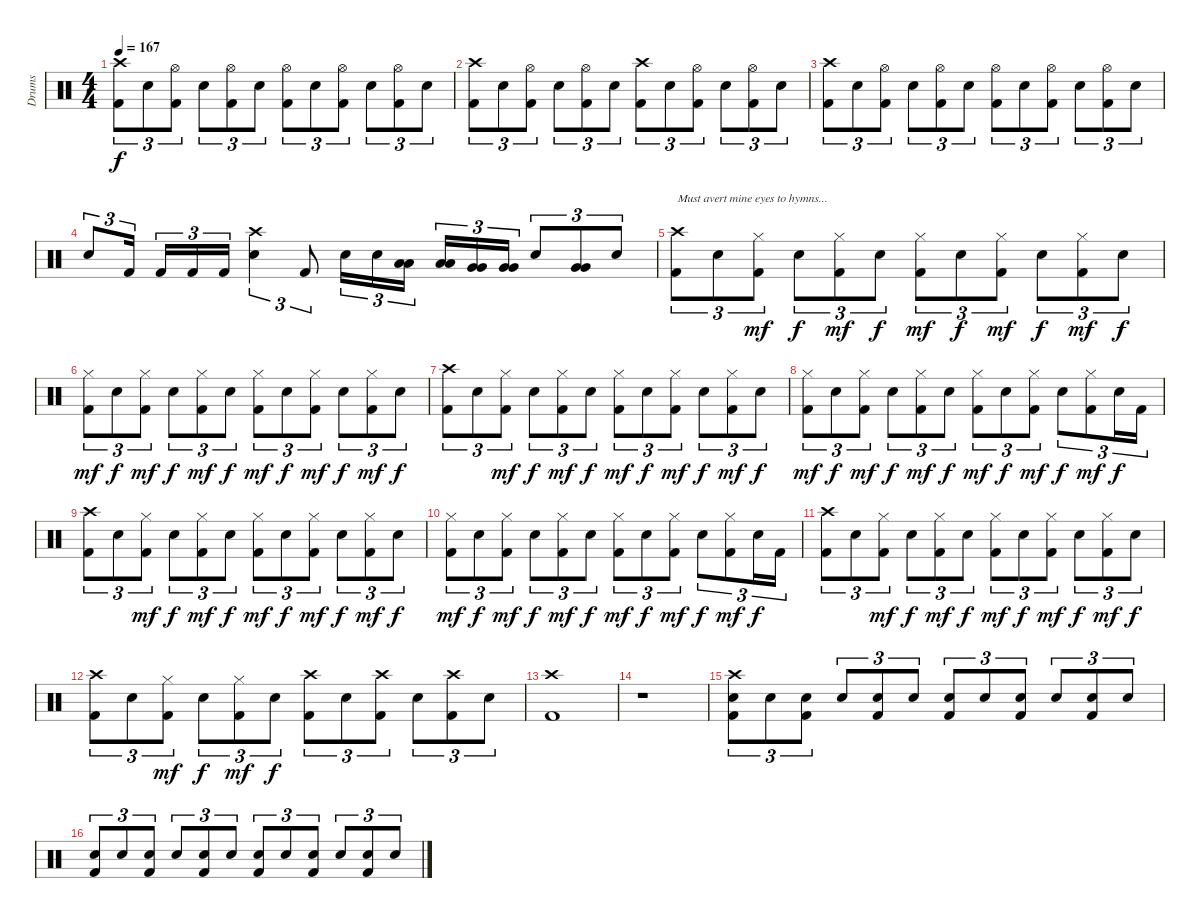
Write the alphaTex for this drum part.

\track ("Drums" "Drums") {instrument percussion}
\staff {score}
\articulation defaults
\ts (4 4)
\tempo 167
\clef neutral
\ks c
("Crash high (hit)" "Kick (hit) 2").8{tu (3 2) dy f} "Electric Snare (hit)".8{tu (3 2)} ("Hi-Hat (open)" "Kick (hit) 2").8{tu (3 2)} "Electric Snare (hit)".8{tu (3 2)} ("Hi-Hat (open)" "Kick (hit) 2").8{tu (3 2)} "Electric Snare (hit)".8{tu (3 2)} ("Hi-Hat (open)" "Kick (hit) 2").8{tu (3 2)} "Electric Snare (hit)".8{tu (3 2)} ("Hi-Hat (open)" "Kick (hit) 2").8{tu (3 2)} "Electric Snare (hit)".8{tu (3 2)} ("Hi-Hat (open)" "Kick (hit) 2").8{tu (3 2)} "Electric Snare (hit)".8{tu (3 2)} |
("Crash high (hit)" "Kick (hit) 2").8{tu (3 2)} "Electric Snare (hit)".8{tu (3 2)} ("Hi-Hat (open)" "Kick (hit) 2").8{tu (3 2)} "Electric Snare (hit)".8{tu (3 2)} ("Hi-Hat (open)" "Kick (hit) 2").8{tu (3 2)} "Electric Snare (hit)".8{tu (3 2)} ("Crash high (hit)" "Kick (hit) 2").8{tu (3 2)} "Electric Snare (hit)".8{tu (3 2)} ("Hi-Hat (open)" "Kick (hit) 2").8{tu (3 2)} "Electric Snare (hit)".8{tu (3 2)} ("Hi-Hat (open)" "Kick (hit) 2").8{tu (3 2)} "Electric Snare (hit)".8{tu (3 2)} |
("Crash high (hit)" "Kick (hit) 2").8{tu (3 2)} "Electric Snare (hit)".8{tu (3 2)} ("Hi-Hat (open)" "Kick (hit) 2").8{tu (3 2)} "Electric Snare (hit)".8{tu (3 2)} ("Hi-Hat (open)" "Kick (hit) 2").8{tu (3 2)} "Electric Snare (hit)".8{tu (3 2)} ("Hi-Hat (open)" "Kick (hit) 2").8{tu (3 2)} "Electric Snare (hit)".8{tu (3 2)} ("Hi-Hat (open)" "Kick (hit) 2").8{tu (3 2)} "Electric Snare (hit)".8{tu (3 2)} ("Hi-Hat (open)" "Kick (hit) 2").8{tu (3 2)} "Electric Snare (hit)".8{tu (3 2)} |
"Electric Snare (hit)".8{tu (3 2)} "Kick (hit) 2".16{tu (3 2)} "Kick (hit) 2".16{tu (3 2)} "Kick (hit) 2".16{tu (3 2)} "Kick (hit) 2".16{tu (3 2)} ("Crash high (hit)" "Electric Snare (hit)").4{tu (3 2)} "Kick (hit) 2".8{tu (3 2)} "Electric Snare (hit)".16{tu (3 2)} "Electric Snare (hit)".16{tu (3 2)} ("Low Tom (hit)" "Low Tom (hit)").16{tu (3 2)} ("Low Tom (hit)" "Low Tom (hit)").16{tu (3 2)} ("Very Low Tom (hit)" "Very Low Tom (hit)").16{tu (3 2)} ("Very Low Tom (hit)" "Very Low Tom (hit)").16{tu (3 2)} "Electric Snare (hit)".8{tu (3 2)} ("Very Low Tom (hit)" "Very Low Tom (hit)").8{tu (3 2)} "Electric Snare (hit)".8{tu (3 2)} |
("Crash high (hit)" "Kick (hit) 2").8{tu (3 2) txt "Must avert mine eyes to hymns..."} "Electric Snare (hit)".8{tu (3 2)} ("Hi-Hat (closed)" "Kick (hit) 2").8{tu (3 2) dy mf} "Electric Snare (hit)".8{tu (3 2) dy f} ("Hi-Hat (closed)" "Kick (hit) 2").8{tu (3 2) dy mf} "Electric Snare (hit)".8{tu (3 2) dy f} ("Hi-Hat (closed)" "Kick (hit) 2").8{tu (3 2) dy mf} "Electric Snare (hit)".8{tu (3 2) dy f} ("Hi-Hat (closed)" "Kick (hit) 2").8{tu (3 2) dy mf} "Electric Snare (hit)".8{tu (3 2) dy f} ("Hi-Hat (closed)" "Kick (hit) 2").8{tu (3 2) dy mf} "Electric Snare (hit)".8{tu (3 2) dy f} |
("Hi-Hat (closed)" "Kick (hit) 2").8{tu (3 2) dy mf} "Electric Snare (hit)".8{tu (3 2) dy f} ("Hi-Hat (closed)" "Kick (hit) 2").8{tu (3 2) dy mf} "Electric Snare (hit)".8{tu (3 2) dy f} ("Hi-Hat (closed)" "Kick (hit) 2").8{tu (3 2) dy mf} "Electric Snare (hit)".8{tu (3 2) dy f} ("Hi-Hat (closed)" "Kick (hit) 2").8{tu (3 2) dy mf} "Electric Snare (hit)".8{tu (3 2) dy f} ("Hi-Hat (closed)" "Kick (hit) 2").8{tu (3 2) dy mf} "Electric Snare (hit)".8{tu (3 2) dy f} ("Hi-Hat (closed)" "Kick (hit) 2").8{tu (3 2) dy mf} "Electric Snare (hit)".8{tu (3 2) dy f} |
("Crash high (hit)" "Kick (hit) 2").8{tu (3 2)} "Electric Snare (hit)".8{tu (3 2)} ("Hi-Hat (closed)" "Kick (hit) 2").8{tu (3 2) dy mf} "Electric Snare (hit)".8{tu (3 2) dy f} ("Hi-Hat (closed)" "Kick (hit) 2").8{tu (3 2) dy mf} "Electric Snare (hit)".8{tu (3 2) dy f} ("Hi-Hat (closed)" "Kick (hit) 2").8{tu (3 2) dy mf} "Electric Snare (hit)".8{tu (3 2) dy f} ("Hi-Hat (closed)" "Kick (hit) 2").8{tu (3 2) dy mf} "Electric Snare (hit)".8{tu (3 2) dy f} ("Hi-Hat (closed)" "Kick (hit) 2").8{tu (3 2) dy mf} "Electric Snare (hit)".8{tu (3 2) dy f} |
("Hi-Hat (closed)" "Kick (hit) 2").8{tu (3 2) dy mf} "Electric Snare (hit)".8{tu (3 2) dy f} ("Hi-Hat (closed)" "Kick (hit) 2").8{tu (3 2) dy mf} "Electric Snare (hit)".8{tu (3 2) dy f} ("Hi-Hat (closed)" "Kick (hit) 2").8{tu (3 2) dy mf} "Electric Snare (hit)".8{tu (3 2) dy f} ("Hi-Hat (closed)" "Kick (hit) 2").8{tu (3 2) dy mf} "Electric Snare (hit)".8{tu (3 2) dy f} ("Hi-Hat (closed)" "Kick (hit) 2").8{tu (3 2) dy mf} "Electric Snare (hit)".8{tu (3 2) dy f} ("Hi-Hat (closed)" "Kick (hit) 2").8{tu (3 2) dy mf} "Electric Snare (hit)".16{tu (3 2) dy f} "Kick (hit) 2".16{tu (3 2)} |
("Crash high (hit)" "Kick (hit) 2").8{tu (3 2)} "Electric Snare (hit)".8{tu (3 2)} ("Hi-Hat (closed)" "Kick (hit) 2").8{tu (3 2) dy mf} "Electric Snare (hit)".8{tu (3 2) dy f} ("Hi-Hat (closed)" "Kick (hit) 2").8{tu (3 2) dy mf} "Electric Snare (hit)".8{tu (3 2) dy f} ("Hi-Hat (closed)" "Kick (hit) 2").8{tu (3 2) dy mf} "Electric Snare (hit)".8{tu (3 2) dy f} ("Hi-Hat (closed)" "Kick (hit) 2").8{tu (3 2) dy mf} "Electric Snare (hit)".8{tu (3 2) dy f} ("Hi-Hat (closed)" "Kick (hit) 2").8{tu (3 2) dy mf} "Electric Snare (hit)".8{tu (3 2) dy f} |
("Hi-Hat (closed)" "Kick (hit) 2").8{tu (3 2) dy mf} "Electric Snare (hit)".8{tu (3 2) dy f} ("Hi-Hat (closed)" "Kick (hit) 2").8{tu (3 2) dy mf} "Electric Snare (hit)".8{tu (3 2) dy f} ("Hi-Hat (closed)" "Kick (hit) 2").8{tu (3 2) dy mf} "Electric Snare (hit)".8{tu (3 2) dy f} ("Hi-Hat (closed)" "Kick (hit) 2").8{tu (3 2) dy mf} "Electric Snare (hit)".8{tu (3 2) dy f} ("Hi-Hat (closed)" "Kick (hit) 2").8{tu (3 2) dy mf} "Electric Snare (hit)".8{tu (3 2) dy f} ("Hi-Hat (closed)" "Kick (hit) 2").8{tu (3 2) dy mf} "Electric Snare (hit)".16{tu (3 2) dy f} "Kick (hit) 2".16{tu (3 2)} |
("Crash high (hit)" "Kick (hit) 2").8{tu (3 2)} "Electric Snare (hit)".8{tu (3 2)} ("Hi-Hat (closed)" "Kick (hit) 2").8{tu (3 2) dy mf} "Electric Snare (hit)".8{tu (3 2) dy f} ("Hi-Hat (closed)" "Kick (hit) 2").8{tu (3 2) dy mf} "Electric Snare (hit)".8{tu (3 2) dy f} ("Hi-Hat (closed)" "Kick (hit) 2").8{tu (3 2) dy mf} "Electric Snare (hit)".8{tu (3 2) dy f} ("Hi-Hat (closed)" "Kick (hit) 2").8{tu (3 2) dy mf} "Electric Snare (hit)".8{tu (3 2) dy f} ("Hi-Hat (closed)" "Kick (hit) 2").8{tu (3 2) dy mf} "Electric Snare (hit)".8{tu (3 2) dy f} |
("Crash high (hit)" "Kick (hit) 2").8{tu (3 2)} "Electric Snare (hit)".8{tu (3 2)} ("Hi-Hat (closed)" "Kick (hit) 2").8{tu (3 2) dy mf} "Electric Snare (hit)".8{tu (3 2) dy f} ("Hi-Hat (closed)" "Kick (hit) 2").8{tu (3 2) dy mf} "Electric Snare (hit)".8{tu (3 2) dy f} ("Crash high (hit)" "Kick (hit) 2").8{tu (3 2)} "Electric Snare (hit)".8{tu (3 2)} ("Crash high (hit)" "Kick (hit) 2").8{tu (3 2)} "Electric Snare (hit)".8{tu (3 2)} ("Crash high (hit)" "Kick (hit) 2").8{tu (3 2)} "Electric Snare (hit)".8{tu (3 2)} |
("Crash high (hit)" "Kick (hit) 2").1 |
r.1 |
("Crash high (hit)" "Electric Snare (hit)" "Kick (hit) 2").8{tu (3 2)} "Electric Snare (hit)".8{tu (3 2)} ("Electric Snare (hit)" "Kick (hit) 2").8{tu (3 2)} "Electric Snare (hit)".8{tu (3 2)} ("Electric Snare (hit)" "Kick (hit) 2").8{tu (3 2)} "Electric Snare (hit)".8{tu (3 2)} ("Electric Snare (hit)" "Kick (hit) 2").8{tu (3 2)} "Electric Snare (hit)".8{tu (3 2)} ("Electric Snare (hit)" "Kick (hit) 2").8{tu (3 2)} "Electric Snare (hit)".8{tu (3 2)} ("Electric Snare (hit)" "Kick (hit) 2").8{tu (3 2)} "Electric Snare (hit)".8{tu (3 2)} |
("Electric Snare (hit)" "Kick (hit) 2").8{tu (3 2)} "Electric Snare (hit)".8{tu (3 2)} ("Electric Snare (hit)" "Kick (hit) 2").8{tu (3 2)} "Electric Snare (hit)".8{tu (3 2)} ("Electric Snare (hit)" "Kick (hit) 2").8{tu (3 2)} "Electric Snare (hit)".8{tu (3 2)} ("Electric Snare (hit)" "Kick (hit) 2").8{tu (3 2)} "Electric Snare (hit)".8{tu (3 2)} ("Electric Snare (hit)" "Kick (hit) 2").8{tu (3 2)} "Electric Snare (hit)".8{tu (3 2)} ("Electric Snare (hit)" "Kick (hit) 2").8{tu (3 2)} "Electric Snare (hit)".8{tu (3 2)}
